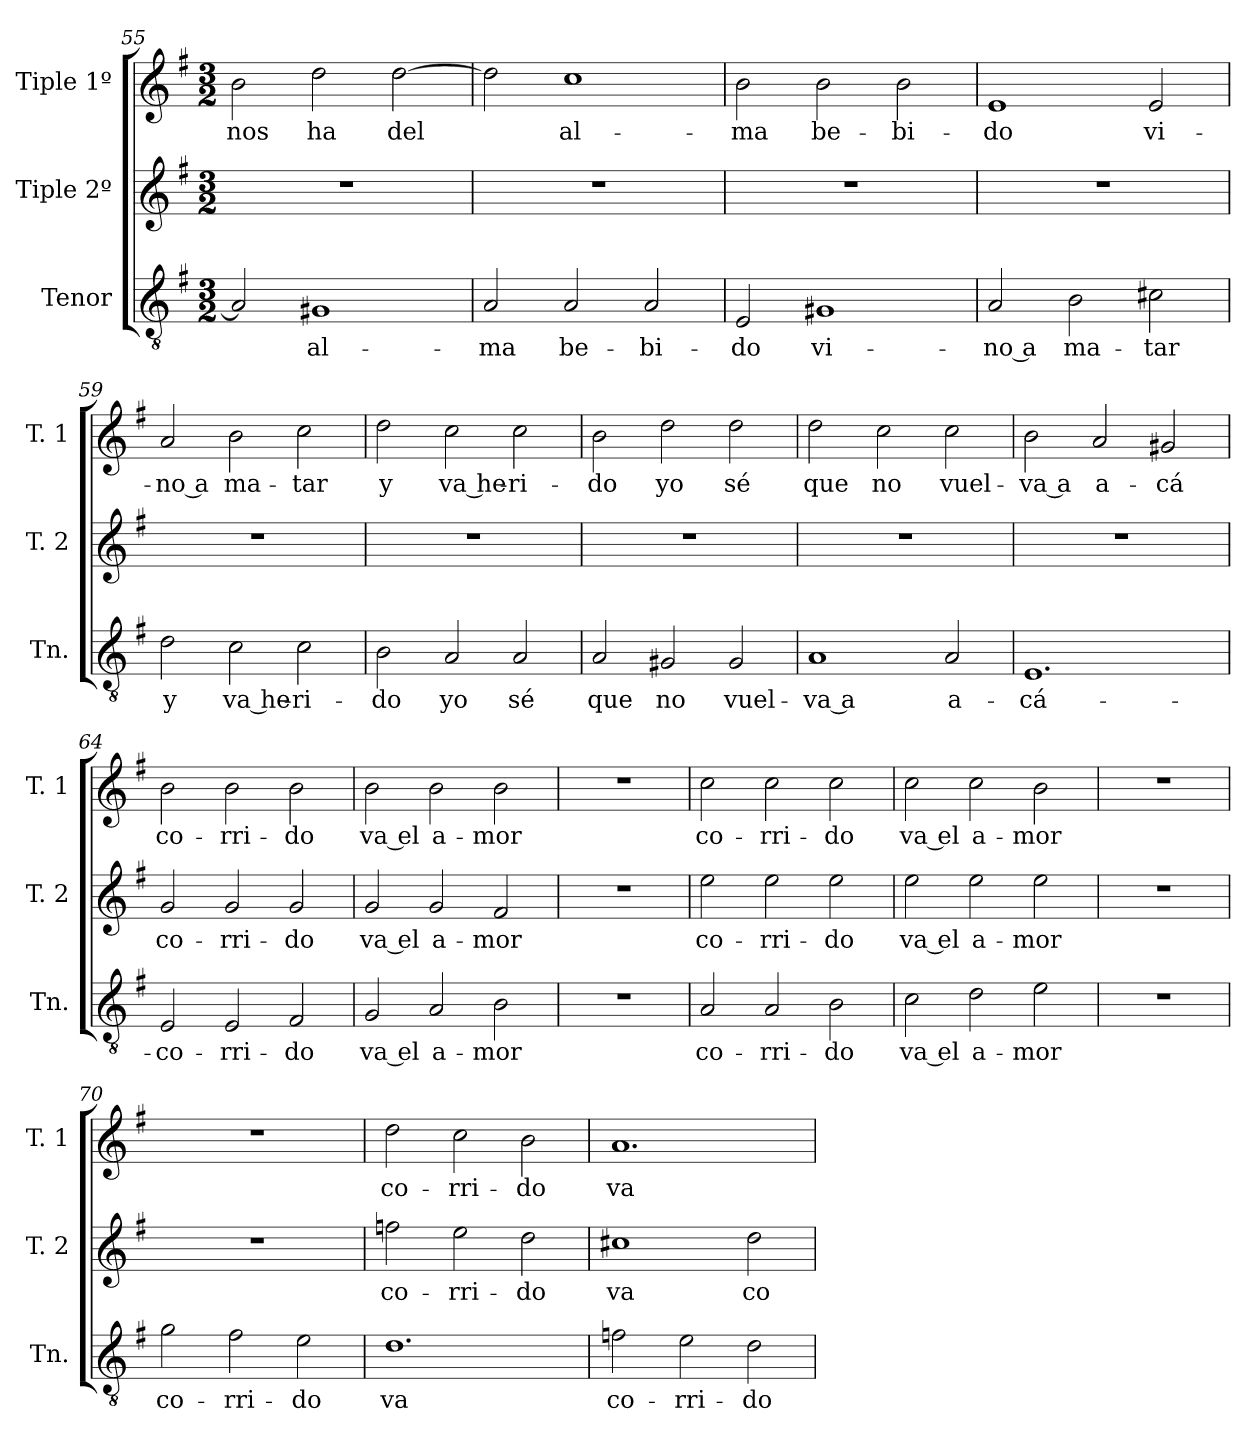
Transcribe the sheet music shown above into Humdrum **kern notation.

**kern	**text	**kern	**text	**kern	**text
*part3	*part3	*part2	*part2	*part1	*part1
*staff3	*staff3	*staff2	*staff2	*staff1	*staff1
*I"Tenor	*	*I"Tiple 2º	*	*I"Tiple 1º	*
*I'Tn.	*	*I'T. 2	*	*I'T. 1	*
*clefGv2	*	*clefG2	*	*clefG2	*
*k[f#]	*	*k[f#]	*	*k[f#]	*
*M3/2	*	*M3/2	*	*M3/2	*
=55	=55	=55	=55	=55	=55
2A]	.	1.r	.	2b	nos
1G#X	al-	.	.	2dd	ha
.	.	.	.	[2dd	del
=56	=56	=56	=56	=56	=56
2A	-ma	1.r	.	2dd]	.
2A	be-	.	.	1cc	al-
2A	-bi-	.	.	.	.
=57	=57	=57	=57	=57	=57
2E	-do	1.r	.	2b	-ma
1G#X	vi-	.	.	2b	be-
.	.	.	.	2b	-bi-
=58	=58	=58	=58	=58	=58
2A	-no a	1.r	.	1e	-do
2B	ma-	.	.	.	.
2c#X	-tar	.	.	2e	vi-
=59	=59	=59	=59	=59	=59
2d	y	1.r	.	2a	-no a
2c	va he-	.	.	2b	ma-
2c	-ri-	.	.	2cc	-tar
=60	=60	=60	=60	=60	=60
2B	-do	1.r	.	2dd	y
2A	yo	.	.	2cc	va he-
2A	sé	.	.	2cc	-ri-
=61	=61	=61	=61	=61	=61
2A	que	1.r	.	2b	-do
2G#X	no	.	.	2dd	yo
2G#	vuel-	.	.	2dd	sé
=62	=62	=62	=62	=62	=62
1A	-va a	1.r	.	2dd	que
.	.	.	.	2cc	no
2A	a-	.	.	2cc	vuel-
=63	=63	=63	=63	=63	=63
1.E	-cá-	1.r	.	2b	-va a
.	.	.	.	2a	a-
.	.	.	.	2g#X	-cá
=64	=64	=64	=64	=64	=64
2E	co-	2g	co-	2b	co-
2E	-rri-	2g	-rri-	2b	-rri-
2F#	-do	2g	-do	2b	-do
=65	=65	=65	=65	=65	=65
2G	va el	2g	va el	2b	va el
2A	a-	2g	a-	2b	a-
2B	-mor	2f#	-mor	2b	-mor
=66	=66	=66	=66	=66	=66
1.r	.	1.r	.	1.r	.
=67	=67	=67	=67	=67	=67
2A	co-	2ee	co-	2cc	co-
2A	-rri-	2ee	-rri-	2cc	-rri-
2B	-do	2ee	-do	2cc	-do
=68	=68	=68	=68	=68	=68
2c	va el	2ee	va el	2cc	va el
2d	a-	2ee	a-	2cc	a-
2e	-mor	2ee	-mor	2b	-mor
=69	=69	=69	=69	=69	=69
1.r	.	1.r	.	1.r	.
=70	=70	=70	=70	=70	=70
2g	co-	1.r	.	1.r	.
2f#	-rri-	.	.	.	.
2e	-do	.	.	.	.
=71	=71	=71	=71	=71	=71
1.d	va	2ffn	co-	2dd	co-
.	.	2ee	-rri-	2cc	-rri-
.	.	2dd	-do	2b	-do
=72	=72	=72	=72	=72	=72
2fn	co-	1cc#X	va	1.a	va
2e	-rri-	.	.	.	.
2d	-do	2dd	co-	.	.
=	=	=	=	=	=
*-	*-	*-	*-	*-	*-
